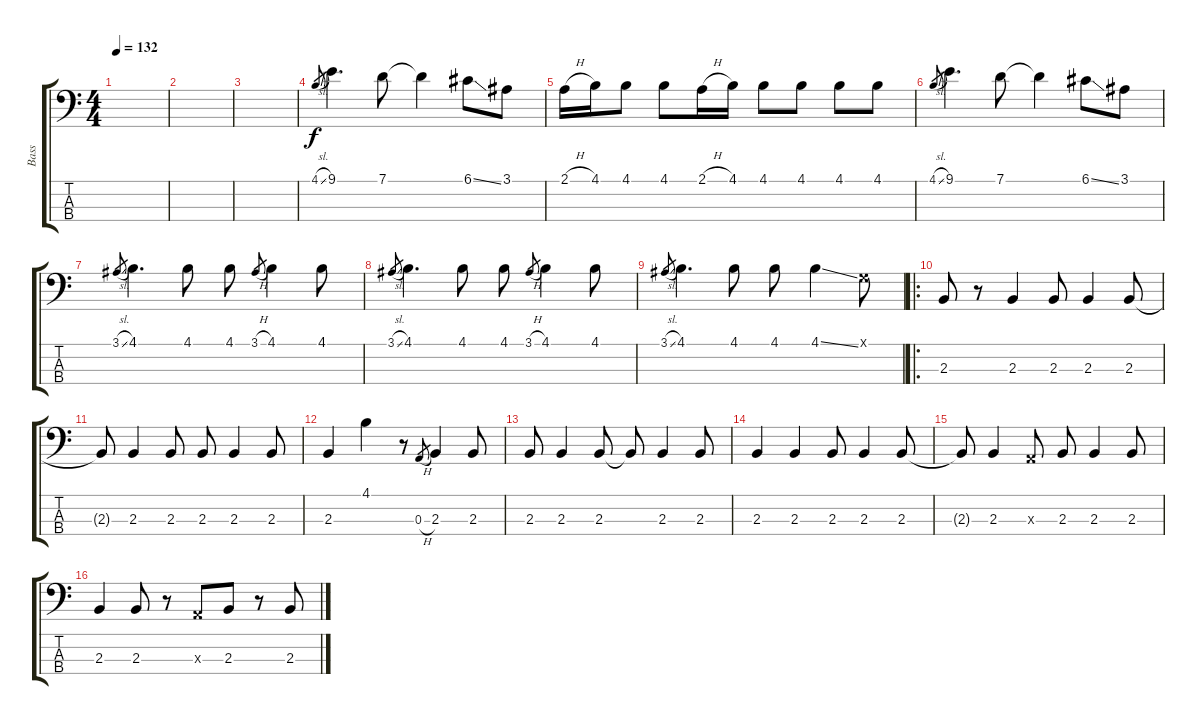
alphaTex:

\track ("Bass" "Bass") {instrument electricbasspick}
\staff {score tabs}
\tuning (G2 D2 A1 E1) {hide}
\ts (4 4)
\tempo 132
\clef f4
\ks c
|
|
|
4.1{sl}.8{gr} 9.1.4{d dy f} 7.1.8 7.1{t}.4 6.1{ss}.8 3.1.8 |
2.1{h}.16 4.1.16 4.1.8 4.1.8 2.1{h}.16 4.1.16 4.1.8 4.1.8 4.1.8 4.1.8 |
4.1{sl}.8{gr} 9.1.4{d} 7.1.8 7.1{t}.4 6.1{ss}.8 3.1.8 |
3.1{sl}.8{gr} 4.1.4{d} 4.1.8 4.1.8 3.1{h}.8{gr} 4.1.4 4.1.8 |
3.1{sl}.8{gr} 4.1.4{d} 4.1.8 4.1.8 3.1{h}.8{gr} 4.1.4 4.1.8 |
3.1{sl}.8{gr} 4.1.4{d} 4.1.8 4.1.8 4.1{ss}.4 0.1{x}.8 |
\ro
2.3.8 r.8 2.3.4 2.3.8 2.3.4 2.3.8 |
2.3{t}.8 2.3.4 2.3.8 2.3.8 2.3.4 2.3.8 |
2.3.4 4.1.4 r.8 0.3{h}.8{gr} 2.3.4 2.3.8 |
2.3.8 2.3.4 2.3.8 2.3{t}.8 2.3.4 2.3.8 |
2.3.4 2.3.4 2.3.8 2.3.4 2.3.8 |
2.3{t}.8 2.3.4 0.3{x}.8 2.3.8 2.3.4 2.3.8 |
2.3.4 2.3.8 r.8 0.3{x}.8 2.3.8 r.8 2.3.8
